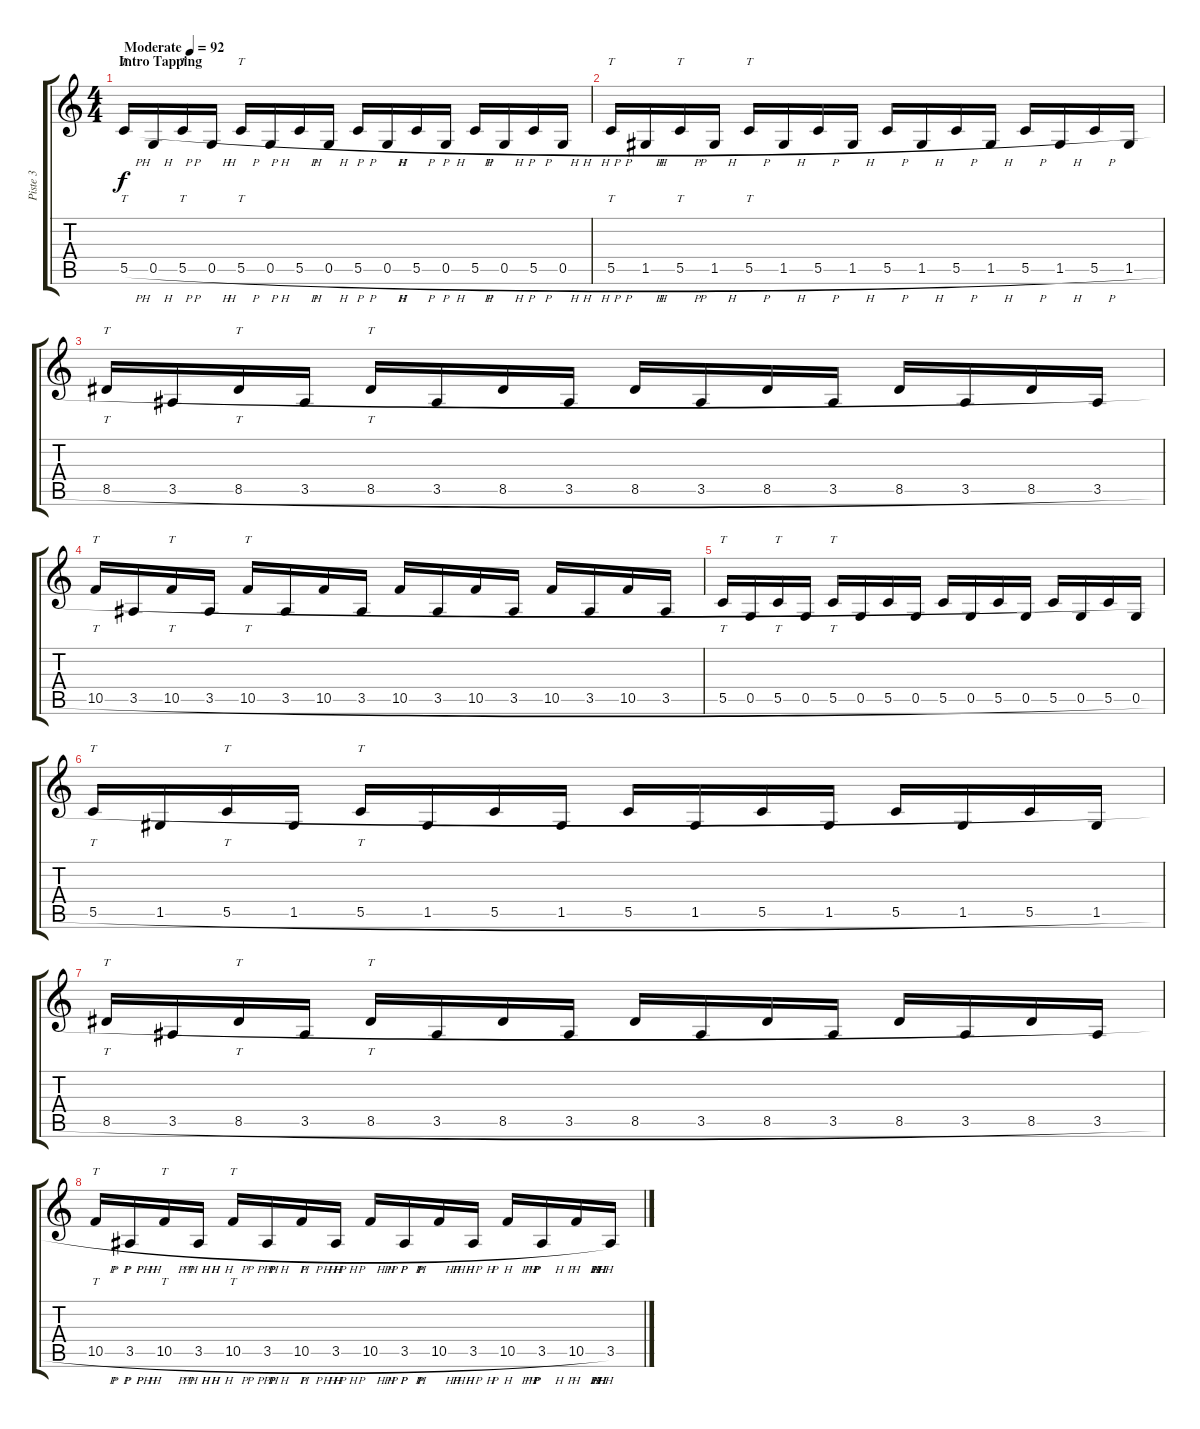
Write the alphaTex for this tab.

\track ("Piste 3" "Piste 3") {instrument overdrivenguitar}
\staff {score tabs}
\tuning (D4 A3 F3 C3 G2 C2) {hide}
\ts (4 4)
\section ("" "Intro Tapping")
\tempo (92 "Moderate")
\clef g2
\ks c
5.5{h}.16{tt dy f instrument overdrivenguitar} 0.5{h}.16 5.5{h}.16{tt} 0.5{h}.16 5.5{h}.16{tt} 0.5{h}.16 5.5{h}.16 0.5{h}.16 5.5{h}.16 0.5{h}.16 5.5{h}.16 0.5{h}.16 5.5{h}.16 0.5{h}.16 5.5{h}.16 0.5{h}.16 |
5.5{h}.16{tt} 1.5{h}.16 5.5{h}.16{tt} 1.5{h}.16 5.5{h}.16{tt} 1.5{h}.16 5.5{h}.16 1.5{h}.16 5.5{h}.16 1.5{h}.16 5.5{h}.16 1.5{h}.16 5.5{h}.16 1.5{h}.16 5.5{h}.16 1.5{h}.16 |
8.5{h}.16{tt} 3.5{h}.16 8.5{h}.16{tt} 3.5{h}.16 8.5{h}.16{tt} 3.5{h}.16 8.5{h}.16 3.5{h}.16 8.5{h}.16 3.5{h}.16 8.5{h}.16 3.5{h}.16 8.5{h}.16 3.5{h}.16 8.5{h}.16 3.5{h}.16 |
10.5{h}.16{tt} 3.5{h}.16 10.5{h}.16{tt} 3.5{h}.16 10.5{h}.16{tt} 3.5{h}.16 10.5{h}.16 3.5{h}.16 10.5{h}.16 3.5{h}.16 10.5{h}.16 3.5{h}.16 10.5{h}.16 3.5{h}.16 10.5{h}.16 3.5{h}.16 |
5.5{h}.16{tt} 0.5{h}.16 5.5{h}.16{tt} 0.5{h}.16 5.5{h}.16{tt} 0.5{h}.16 5.5{h}.16 0.5{h}.16 5.5{h}.16 0.5{h}.16 5.5{h}.16 0.5{h}.16 5.5{h}.16 0.5{h}.16 5.5{h}.16 0.5{h}.16 |
5.5{h}.16{tt} 1.5{h}.16 5.5{h}.16{tt} 1.5{h}.16 5.5{h}.16{tt} 1.5{h}.16 5.5{h}.16 1.5{h}.16 5.5{h}.16 1.5{h}.16 5.5{h}.16 1.5{h}.16 5.5{h}.16 1.5{h}.16 5.5{h}.16 1.5{h}.16 |
8.5{h}.16{tt} 3.5{h}.16 8.5{h}.16{tt} 3.5{h}.16 8.5{h}.16{tt} 3.5{h}.16 8.5{h}.16 3.5{h}.16 8.5{h}.16 3.5{h}.16 8.5{h}.16 3.5{h}.16 8.5{h}.16 3.5{h}.16 8.5{h}.16 3.5{h}.16 |
10.5{h}.16{tt} 3.5{h}.16 10.5{h}.16{tt} 3.5{h}.16 10.5{h}.16{tt} 3.5{h}.16 10.5{h}.16 3.5{h}.16 10.5{h}.16 3.5{h}.16 10.5{h}.16 3.5{h}.16 10.5{h}.16 3.5{h}.16 10.5{h}.16 3.5{h}.16
